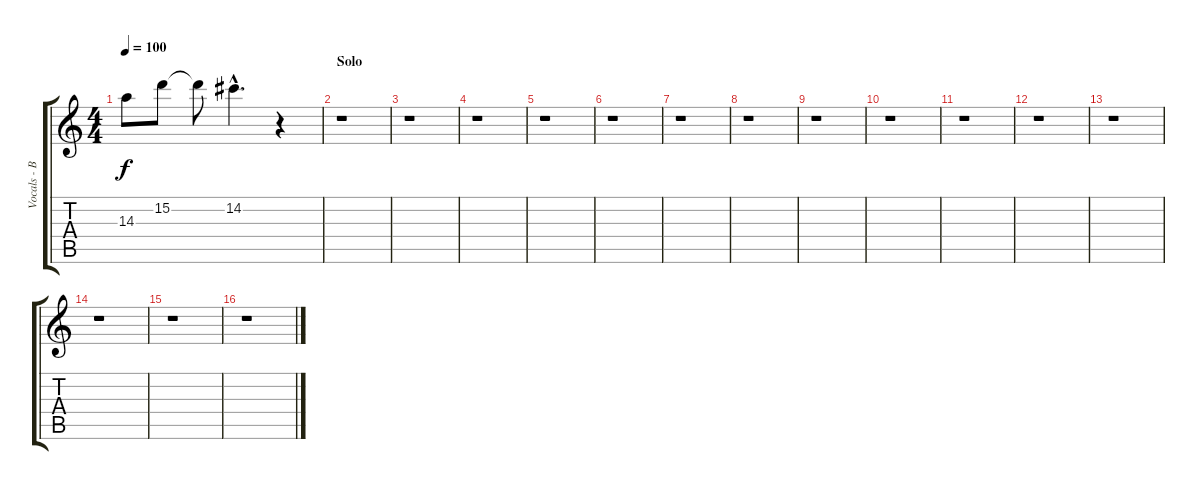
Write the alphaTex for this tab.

\track ("Vocals - Backing Vocals" "Vocals - B") {instrument electricguitarjazz}
\staff {score tabs}
\tuning (E4 B3 G3 D3 A2 E2) {hide}
\ts (4 4)
\tempo 100
\clef g2
\ks c
14.3.8{dy f} 15.2.8 15.2{t}.8 14.2{hac}.4{d} r.4 |
\section ("" "Solo")
r.1 |
r.1 |
r.1 |
r.1 |
r.1 |
r.1 |
r.1 |
r.1 |
r.1 |
r.1 |
r.1 |
r.1 |
r.1 |
r.1 |
r.1
